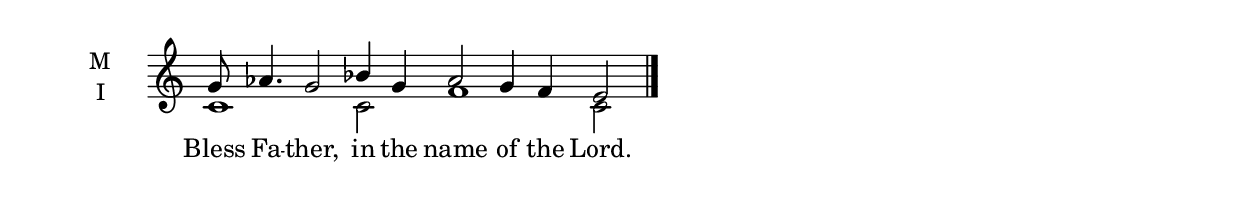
\version "2.18.0"

% Provide an easy way to group a bunch of text together on a breve
% http://lilypond.org/doc/v2.18/Documentation/notation/working-with-ancient-music_002d_002dscenarios-and-solutions
recite = \once \override LyricText.self-alignment-X = #-1

\defineBarLine "invisible" #'("" "" "")
global = {
  \time 12/4 % Not used, Time_signature_engraver is removed from layout
  \key c \major
  \set Timing.defaultBarType = "invisible" %% Only put bar lines where I say
}

lyricText = \lyricmode {
   Bless Fa -- ther, in   the name of the Lord.
}

melody = \relative g'
                    {\global g8 aes4.    g2    bes4 g   aes2 g4 f   e2  \bar "|." }
ison = \relative c' {\global c1 c2 f1 c2}


\score {
  \new ChoirStaff <<
    \new Staff \with {
      midiInstrument = "choir aahs"
      instrumentName = \markup \center-column { M I }
    } <<
      \new Voice = "melody" { \voiceOne \melody }
      \new Voice = "ison" { \voiceTwo \ison }
    >>
    \new Lyrics \with {
      \override VerticalAxisGroup #'staff-affinity = #CENTER
    } \lyricsto "melody" \lyricText

  >>
  \layout {
    \context {
      \Staff
      \remove "Time_signature_engraver"
    }
    \context {
      \Score
      \omit BarNumber
    }
  }
  \midi { \tempo 4 = 100
          \context {
            \Voice
            \remove "Dynamic_performer"
    }
  }
}




